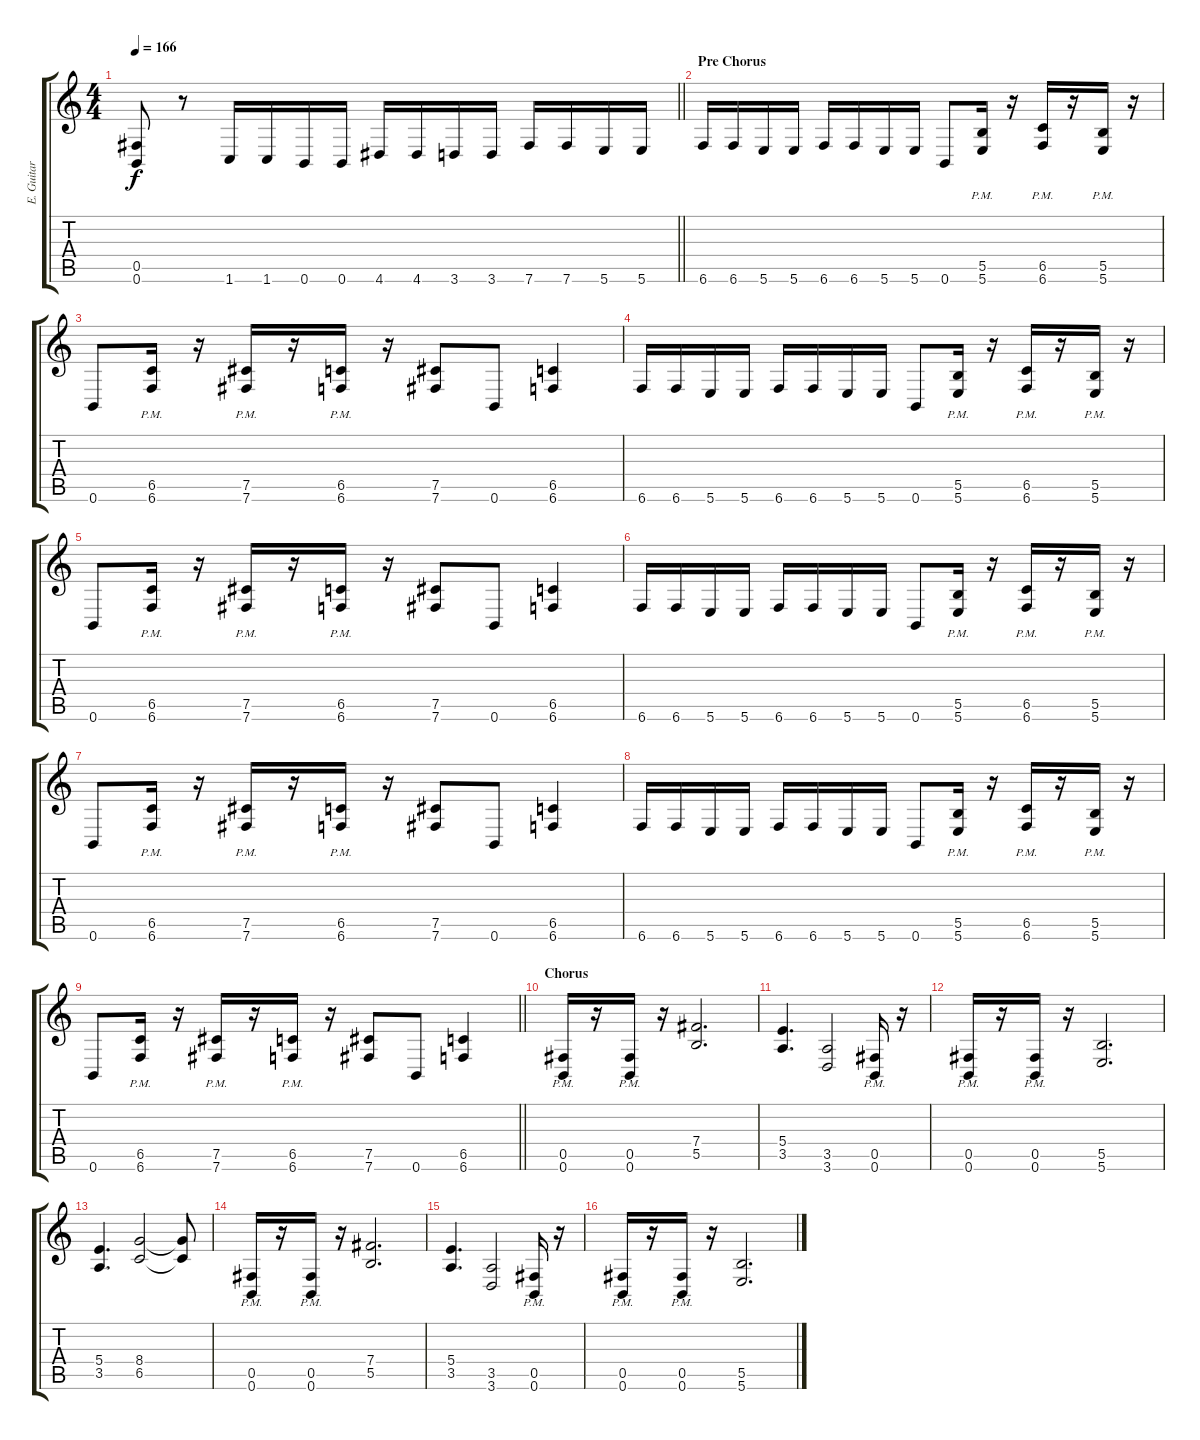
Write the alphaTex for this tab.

\track ("E. Guitar 2" "E. Guitar ") {instrument distortionguitar}
\staff {score tabs}
\tuning (Db4 Ab3 E3 B2 Gb2 B1) {hide}
\ts (4 4)
\tempo 166
\clef g2
\barLineRight lightlight
\ks c
(0.5 0.6).8{dy f} r.8 1.6.16 1.6.16 0.6.16 0.6.16 4.6.16 4.6.16 3.6.16 3.6.16 7.6.16 7.6.16 5.6.16 5.6.16 |
\section ("" "Pre Chorus")
6.6.16 6.6.16 5.6.16 5.6.16 6.6.16 6.6.16 5.6.16 5.6.16 0.6.8 (5.5 5.6{pm}).16 r.16 (6.5 6.6{pm}).16 r.16 (5.5 5.6{pm}).16 r.16 |
0.6.8 (6.5{pm} 6.6).16 r.16 (7.5{pm} 7.6).16 r.16 (6.5{pm} 6.6).16 r.16 (7.5 7.6).8 0.6.8 (6.5 6.6).4 |
6.6.16 6.6.16 5.6.16 5.6.16 6.6.16 6.6.16 5.6.16 5.6.16 0.6.8 (5.5 5.6{pm}).16 r.16 (6.5 6.6{pm}).16 r.16 (5.5 5.6{pm}).16 r.16 |
0.6.8 (6.5{pm} 6.6).16 r.16 (7.5{pm} 7.6).16 r.16 (6.5{pm} 6.6).16 r.16 (7.5 7.6).8 0.6.8 (6.5 6.6).4 |
6.6.16 6.6.16 5.6.16 5.6.16 6.6.16 6.6.16 5.6.16 5.6.16 0.6.8 (5.5 5.6{pm}).16 r.16 (6.5 6.6{pm}).16 r.16 (5.5 5.6{pm}).16 r.16 |
0.6.8 (6.5{pm} 6.6).16 r.16 (7.5{pm} 7.6).16 r.16 (6.5{pm} 6.6).16 r.16 (7.5 7.6).8 0.6.8 (6.5 6.6).4 |
6.6.16 6.6.16 5.6.16 5.6.16 6.6.16 6.6.16 5.6.16 5.6.16 0.6.8 (5.5 5.6{pm}).16 r.16 (6.5 6.6{pm}).16 r.16 (5.5 5.6{pm}).16 r.16 |
\barLineRight lightlight
0.6.8 (6.5{pm} 6.6).16 r.16 (7.5{pm} 7.6).16 r.16 (6.5{pm} 6.6).16 r.16 (7.5 7.6).8 0.6.8 (6.5 6.6).4 |
\section ("" "Chorus")
(0.5{pm} 0.6).16 r.16 (0.5{pm} 0.6).16 r.16 (7.4 5.5).2{d} |
(5.4 3.5).4{d} (3.5 3.6).2 (0.5{pm} 0.6).16 r.16 |
(0.5{pm} 0.6).16 r.16 (0.5{pm} 0.6).16 r.16 (5.5 5.6).2{d} |
(5.4 3.5).4{d} (8.4 6.5).2 (8.4{t} 6.5{t}).8 |
(0.5{pm} 0.6).16 r.16 (0.5{pm} 0.6).16 r.16 (7.4 5.5).2{d} |
(5.4 3.5).4{d} (3.5 3.6).2 (0.5{pm} 0.6).16 r.16 |
(0.5{pm} 0.6).16 r.16 (0.5{pm} 0.6).16 r.16 (5.5 5.6).2{d}
